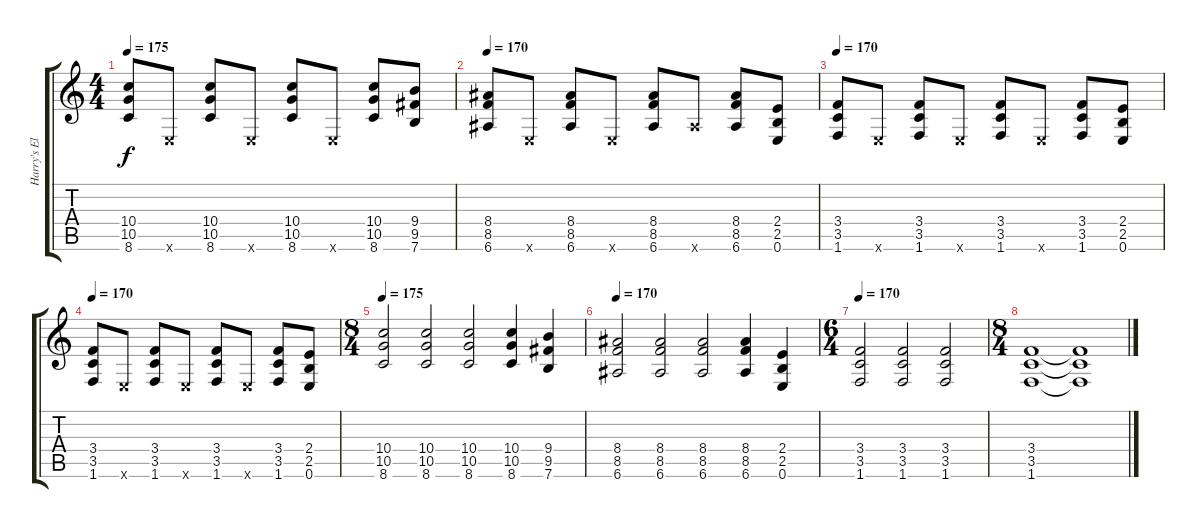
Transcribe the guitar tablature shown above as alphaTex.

\track ("Harry's Electric Guitar" "Harry's El") {instrument distortionguitar}
\staff {score tabs}
\tuning (E4 B3 G3 D3 A2 E2) {hide}
\ts (4 4)
\tempo 175
\clef g2
\ks c
(10.4 10.5 8.6).8{dy f volume 16 balance 8} 0.6{x}.8 (10.4 10.5 8.6).8 0.6{x}.8 (10.4 10.5 8.6).8 0.6{x}.8 (10.4 10.5 8.6).8 (9.4 9.5 7.6).8 |
\tempo 170
(8.4 8.5 6.6).8 0.6{x}.8 (8.4 8.5 6.6).8 0.6{x}.8 (8.4 8.5 6.6).8 6.6{x}.8 (8.4 8.5 6.6).8 (2.4 2.5 0.6).8 |
\tempo 170
(3.4 3.5 1.6).8 0.6{x}.8 (3.4 3.5 1.6).8 0.6{x}.8 (3.4 3.5 1.6).8 0.6{x}.8 (3.4 3.5 1.6).8 (2.4 2.5 0.6).8 |
\tempo 170
(3.4 3.5 1.6).8 0.6{x}.8 (3.4 3.5 1.6).8 0.6{x}.8 (3.4 3.5 1.6).8 0.6{x}.8 (3.4 3.5 1.6).8 (2.4 2.5 0.6).8 |
\ts (8 4)
\tempo 175
(10.4 10.5 8.6).2{volume 16 balance 8} (10.4 10.5 8.6).2 (10.4 10.5 8.6).2 (10.4 10.5 8.6).4 (9.4 9.5 7.6).4 |
\tempo 170
(8.4 8.5 6.6).2 (8.4 8.5 6.6).2 (8.4 8.5 6.6).2 (8.4 8.5 6.6).4 (2.4 2.5 0.6).4 |
\ts (6 4)
\tempo 170
(3.4 3.5 1.6).2 (3.4 3.5 1.6).2 (3.4 3.5 1.6).2 |
\ts (8 4)
(3.4 3.5 1.6).1 (3.4{t} 3.5{t} 1.6{t}).1
